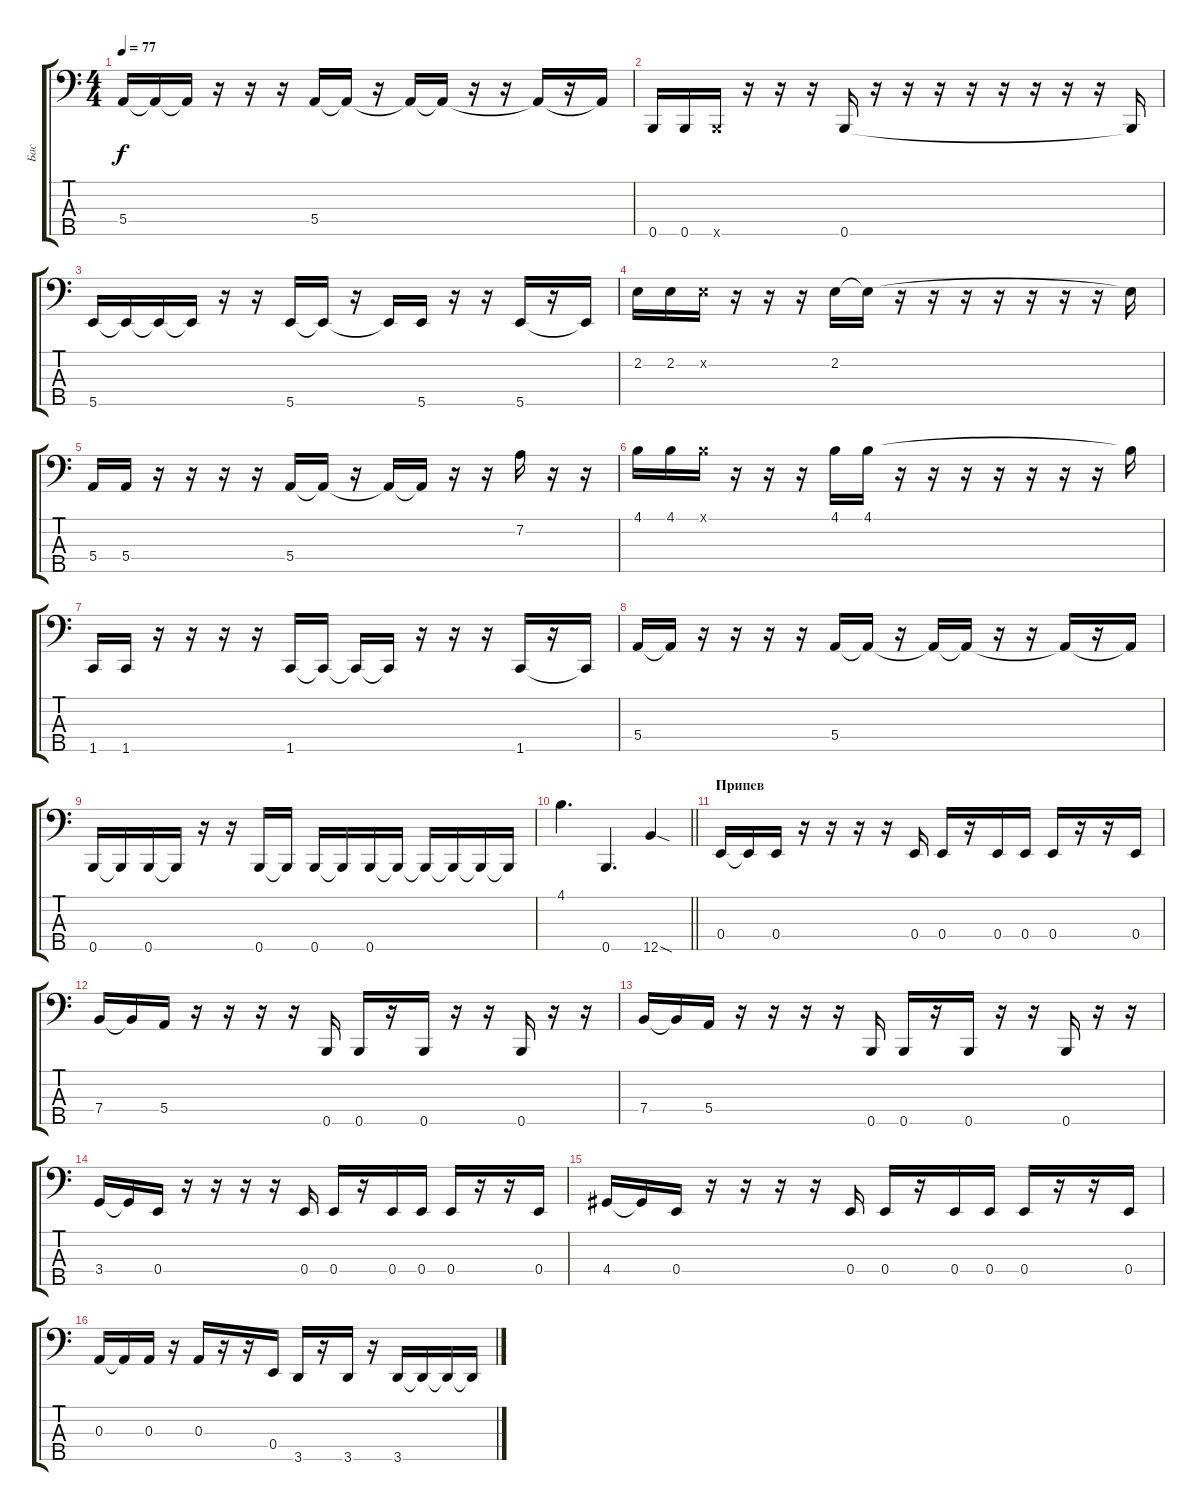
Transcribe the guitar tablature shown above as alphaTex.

\track ("Бас" "Бас") {instrument electricbassfinger}
\staff {score tabs}
\tuning (G2 D2 A1 E1 B0) {hide}
\ts (4 4)
\tempo 77
\clef f4
\ks c
5.4.16{dy f} 5.4{t}.16 5.4{t}.16 r.16 r.16 r.16 5.4.16 5.4{t}.16 r.16 5.4{t}.16 5.4{t}.16 r.16 r.16 5.4{t}.16 r.16 5.4{t}.16 |
0.5.16 0.5.16 0.5{x}.16 r.16 r.16 r.16 0.5.16 r.16 r.16 r.16 r.16 r.16 r.16 r.16 r.16 0.5{t}.16 |
5.5.16 5.5{t}.16 5.5{t}.16 5.5{t}.16 r.16 r.16 5.5.16 5.5{t}.16 r.16 5.5{t}.16 5.5.16 r.16 r.16 5.5.16 r.16 5.5{t}.16 |
2.2.16 2.2.16 2.2{x}.16 r.16 r.16 r.16 2.2.16 2.2{t}.16 r.16 r.16 r.16 r.16 r.16 r.16 r.16 2.2{t}.16 |
5.4.16 5.4.16 r.16 r.16 r.16 r.16 5.4.16 5.4{t}.16 r.16 5.4{t}.16 5.4{t}.16 r.16 r.16 7.2.16 r.16 r.16 |
4.1.16 4.1.16 4.1{x}.16 r.16 r.16 r.16 4.1.16 4.1.16 r.16 r.16 r.16 r.16 r.16 r.16 r.16 4.1{t}.16 |
1.5.16 1.5.16 r.16 r.16 r.16 r.16 1.5.16 1.5{t}.16 1.5{t}.16 1.5{t}.16 r.16 r.16 r.16 1.5.16 r.16 1.5{t}.16 |
5.4.16 5.4{t}.16 r.16 r.16 r.16 r.16 5.4.16 5.4{t}.16 r.16 5.4{t}.16 5.4{t}.16 r.16 r.16 5.4{t}.16 r.16 5.4{t}.16 |
0.5.16 0.5{t}.16 0.5.16 0.5{t}.16 r.16 r.16 0.5.16 0.5{t}.16 0.5.16 0.5{t}.16 0.5.16 0.5{t}.16 0.5{t}.16 0.5{t}.16 0.5{t}.16 0.5{t}.16 |
\barLineRight lightlight
4.1.4{d} 0.5.4{d} 12.5{sod}.4 |
\section ("" "Припев")
0.4.16 0.4{t}.16 0.4.16 r.16 r.16 r.16 r.16 0.4.16 0.4.16 r.16 0.4.16 0.4.16 0.4.16 r.16 r.16 0.4.16 |
7.4.16 7.4{t}.16 5.4.16 r.16 r.16 r.16 r.16 0.5.16 0.5.16 r.16 0.5.16 r.16 r.16 0.5.16 r.16 r.16 |
7.4.16 7.4{t}.16 5.4.16 r.16 r.16 r.16 r.16 0.5.16 0.5.16 r.16 0.5.16 r.16 r.16 0.5.16 r.16 r.16 |
3.4.16 3.4{t}.16 0.4.16 r.16 r.16 r.16 r.16 0.4.16 0.4.16 r.16 0.4.16 0.4.16 0.4.16 r.16 r.16 0.4.16 |
4.4.16 4.4{t}.16 0.4.16 r.16 r.16 r.16 r.16 0.4.16 0.4.16 r.16 0.4.16 0.4.16 0.4.16 r.16 r.16 0.4.16 |
0.3.16 0.3{t}.16 0.3.16 r.16 0.3.16 r.16 r.16 0.4.16 3.5.16 r.16 3.5.16 r.16 3.5.16 3.5{t}.16 3.5{t}.16 3.5{t}.16
